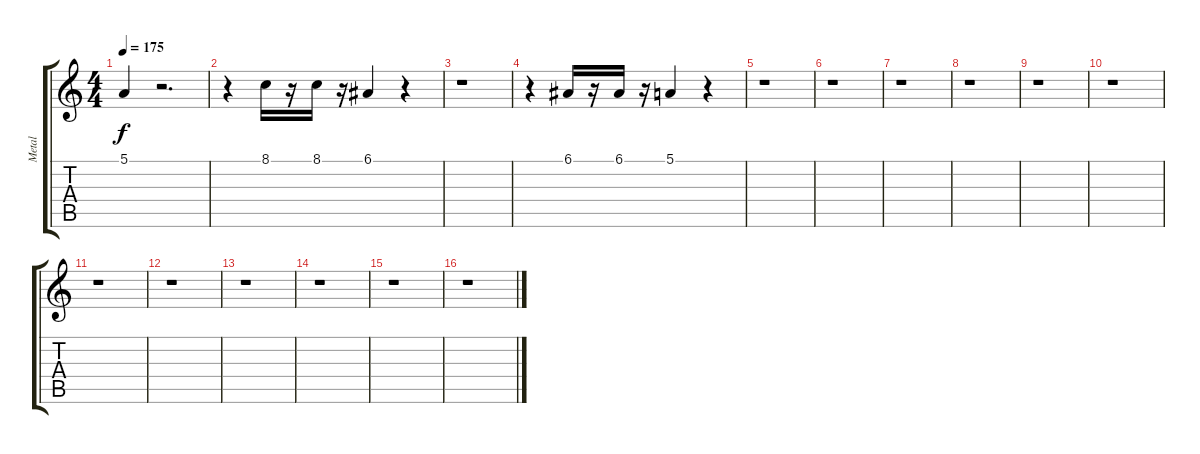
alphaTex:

\track ("Metal" "Metal") {instrument brasssection}
\staff {score tabs}
\tuning (E4 B3 G3 D3 A2 E2) {hide}
\ts (4 4)
\tempo 175
\clef g2
\ks c
5.1.4{dy f} r.2{d} |
r.4 8.1.16 r.16 8.1.16 r.16 6.1.4 r.4 |
r.1 |
r.4 6.1.16 r.16 6.1.16 r.16 5.1.4 r.4 |
r.1 |
r.1 |
r.1 |
r.1 |
r.1 |
r.1 |
r.1 |
r.1 |
r.1 |
r.1 |
r.1 |
r.1
